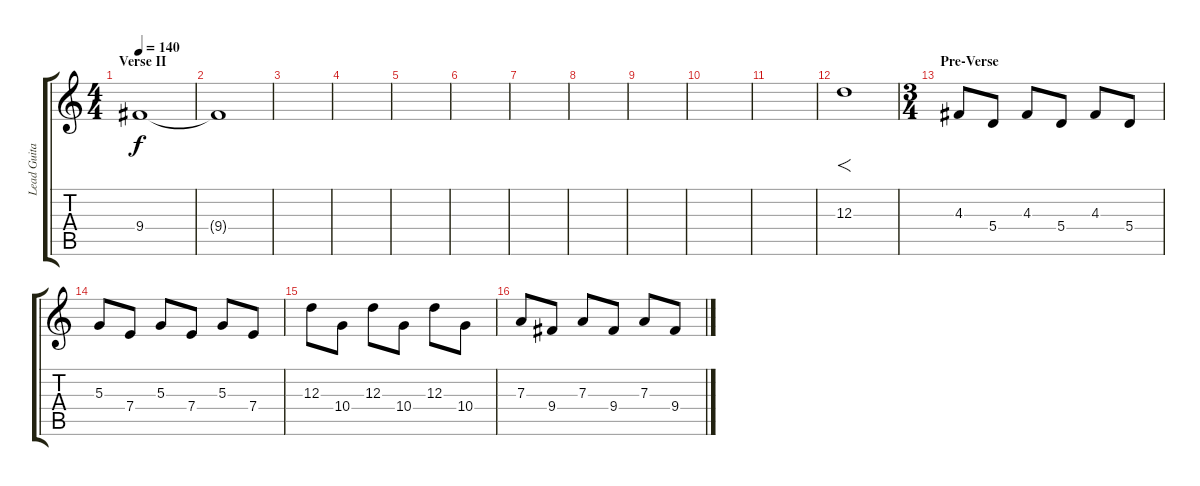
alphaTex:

\track ("Lead Guitar I" "Lead Guita") {instrument distortionguitar}
\staff {score tabs}
\tuning (B3 Gb3 D3 A2 E2 B1) {hide}
\ts (4 4)
\section ("" "Verse II")
\tempo 140
\clef g2
\ks c
9.4{t}.1{dy f} |
9.4{t}.1 |
|
|
|
|
|
|
|
|
|
12.3.1{f} |
\ts (3 4)
\section ("" "Pre-Verse")
4.3.8 5.4.8 4.3.8 5.4.8 4.3.8 5.4.8 |
5.3.8 7.4.8 5.3.8 7.4.8 5.3.8 7.4.8 |
12.3.8 10.4.8 12.3.8 10.4.8 12.3.8 10.4.8 |
7.3.8 9.4.8 7.3.8 9.4.8 7.3.8 9.4.8
